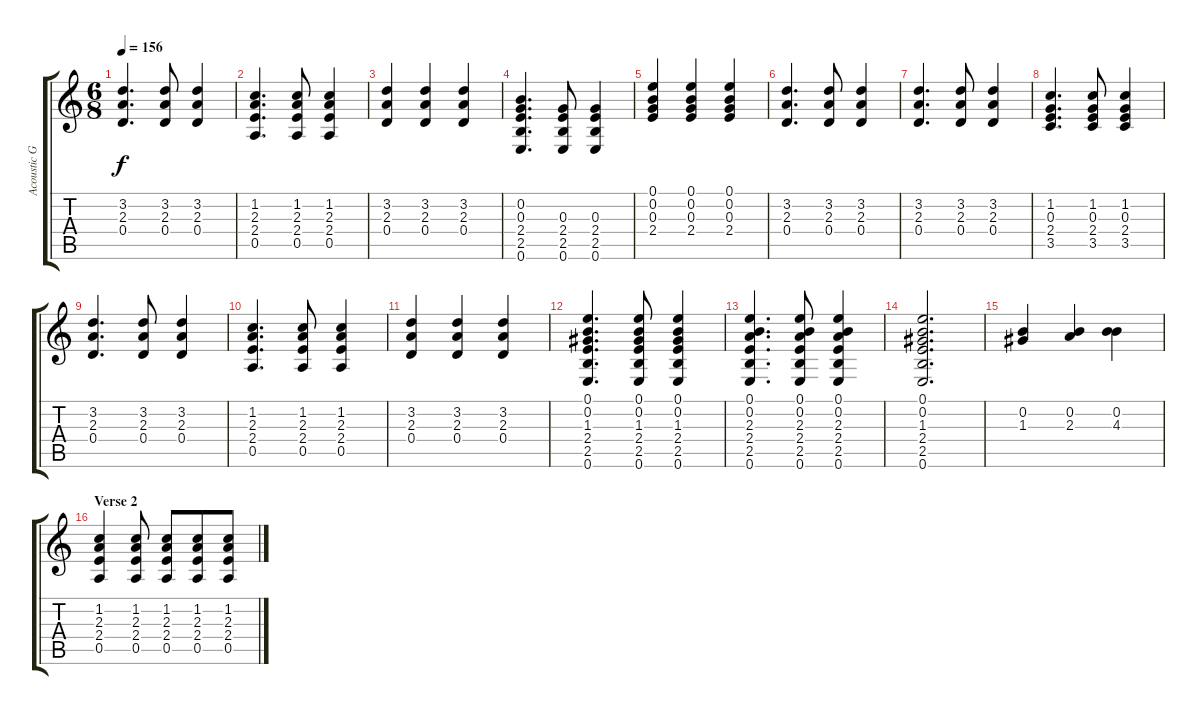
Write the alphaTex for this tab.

\track ("Acoustic Guitar" "Acoustic G") {instrument acousticguitarsteel}
\staff {score tabs}
\tuning (E4 B3 G3 D3 A2 E2) {hide}
\ts (6 8)
\tempo 156
\clef g2
\ks c
(3.2 2.3 0.4).4{d dy f} (3.2 2.3 0.4).8 (3.2 2.3 0.4).4 |
(1.2 2.3 2.4 0.5).4{d} (1.2 2.3 2.4 0.5).8 (1.2 2.3 2.4 0.5).4 |
(3.2 2.3 0.4).4 (3.2 2.3 0.4).4 (3.2 2.3 0.4).4 |
(0.2 0.3 2.4 2.5 0.6).4{d} (0.3 2.4 2.5 0.6).8 (0.3 2.4 2.5 0.6).4 |
(0.1 0.2 0.3 2.4).4 (0.1 0.2 0.3 2.4).4 (0.1 0.2 0.3 2.4).4 |
(3.2 2.3 0.4).4{d} (3.2 2.3 0.4).8 (3.2 2.3 0.4).4 |
(3.2 2.3 0.4).4{d} (3.2 2.3 0.4).8 (3.2 2.3 0.4).4 |
(1.2 0.3 2.4 3.5).4{d} (1.2 0.3 2.4 3.5).8 (1.2 0.3 2.4 3.5).4 |
(3.2 2.3 0.4).4{d} (3.2 2.3 0.4).8 (3.2 2.3 0.4).4 |
(1.2 2.3 2.4 0.5).4{d} (1.2 2.3 2.4 0.5).8 (1.2 2.3 2.4 0.5).4 |
(3.2 2.3 0.4).4 (3.2 2.3 0.4).4 (3.2 2.3 0.4).4 |
(0.1 0.2 1.3 2.4 2.5 0.6).4{d} (0.1 0.2 1.3 2.4 2.5 0.6).8 (0.1 0.2 1.3 2.4 2.5 0.6).4 |
(0.1 0.2 2.3 2.4 2.5 0.6).4{d} (0.1 0.2 2.3 2.4 2.5 0.6).8 (0.1 0.2 2.3 2.4 2.5 0.6).4 |
(0.1 0.2 1.3 2.4 2.5 0.6).2{d} |
(0.2 1.3).4 (0.2 2.3).4 (0.2 4.3).4 |
\section ("" "Verse 2")
(1.2 2.3 2.4 0.5).4 (1.2 2.3 2.4 0.5).8 (1.2 2.3 2.4 0.5).8 (1.2 2.3 2.4 0.5).8 (1.2 2.3 2.4 0.5).8
